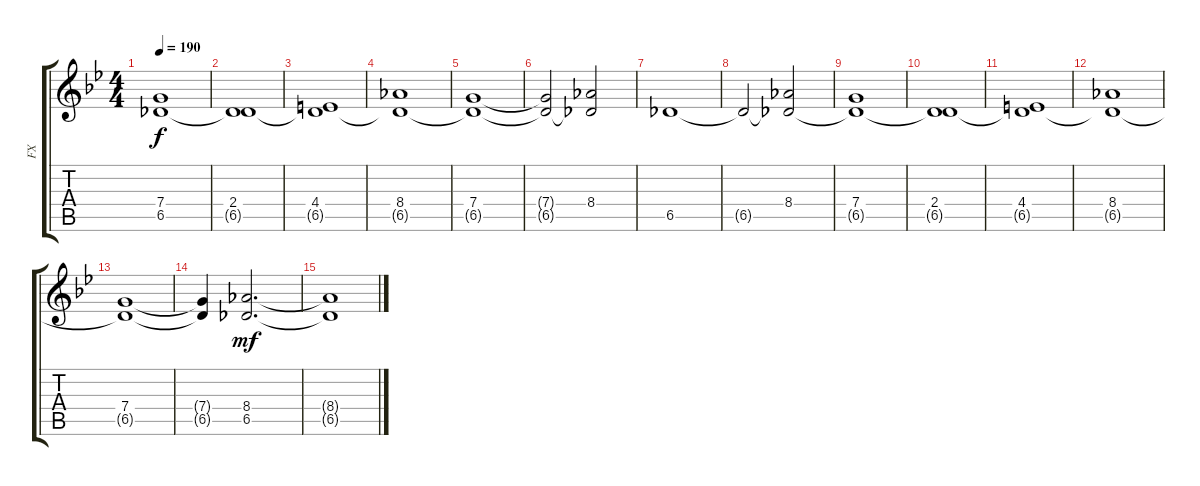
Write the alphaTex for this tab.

\track ("FX" "FX") {instrument acousticguitarsteel}
\staff {score tabs}
\tuning (D4 A3 F3 C3 G2 C2) {hide}
\ts (4 4)
\tempo 190
\clef g2
\ks bb
(7.4 6.5{t}).1{dy f} |
(2.4 6.5{t}).1 |
(4.4 6.5{t}).1 |
(8.4 6.5{t}).1 |
(7.4 6.5{t}).1 |
(7.4{t} 6.5{t}).2 (8.4 6.5{t}).2 |
6.5.1 |
6.5{t}.2 (8.4 6.5{t}).2 |
(7.4 6.5{t}).1 |
(2.4 6.5{t}).1 |
(4.4 6.5{t}).1 |
(8.4 6.5{t}).1 |
(7.4 6.5{t}).1 |
(7.4{t} 6.5{t}).4 (8.4 6.5).2{d dy mf} |
(8.4{t} 6.5{t}).1{volume 15}
